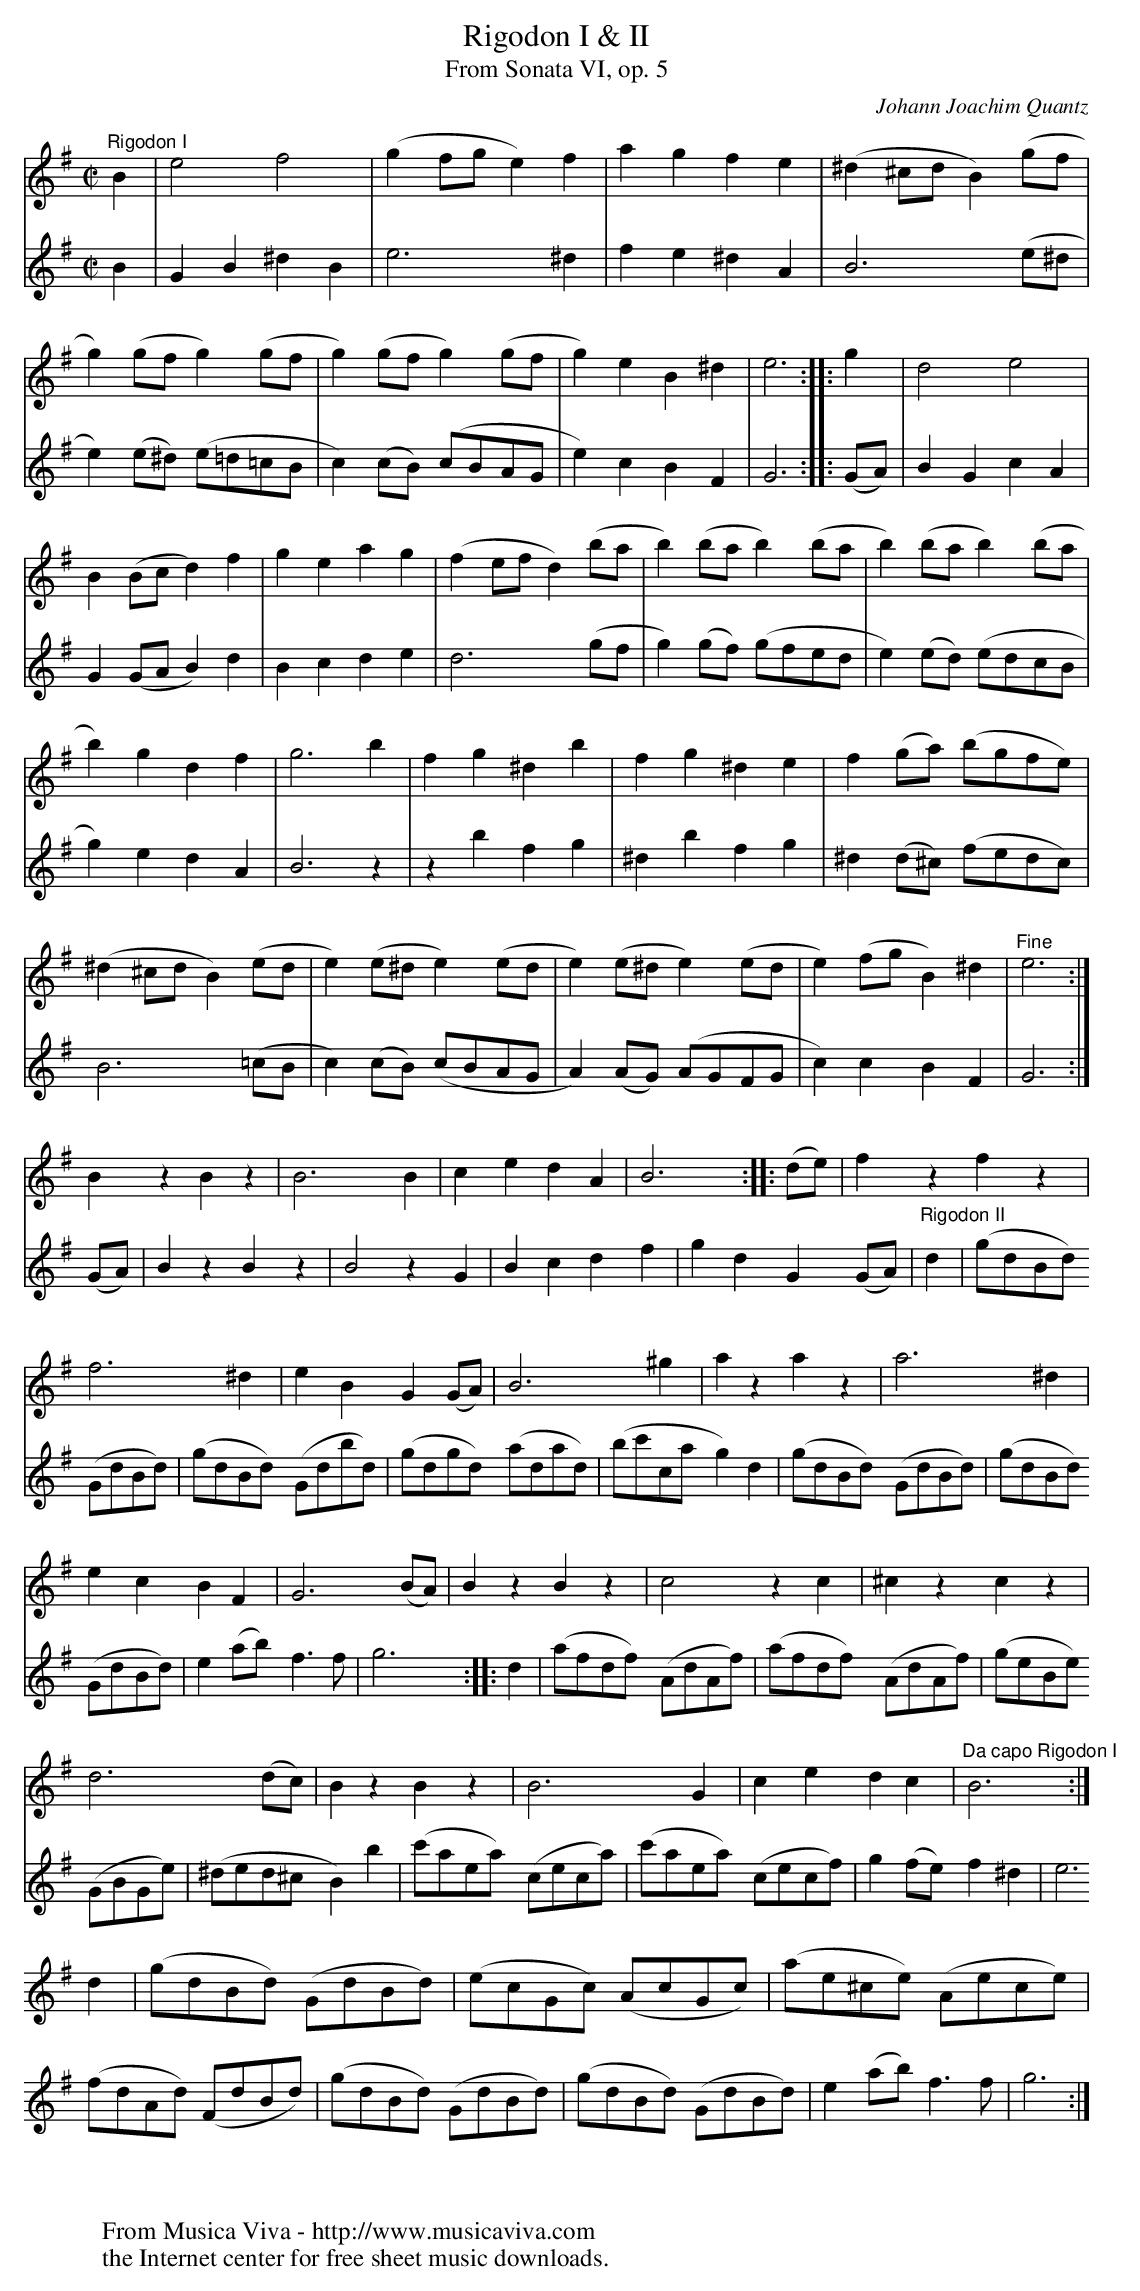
X:1
T:Rigodon I & II
T:From Sonata VI, op. 5
C:Johann Joachim Quantz
V:1 Program 1 73 %Flute
V:2 Program 1 72 %Piccolo
M:C|
L:1/8
K:Em
V:1
"^Rigodon I"B2|e4f4|(g2fg e2)f2|a2g2 f2e2|(^d2^cd B2)(gf|
V:2
B2|G2B2 ^d2B2|e6^d2|f2e2 ^d2A2|B6(e^d|
V:1
g2)(gf g2)(gf|g2)(gf g2)(gf|g2)e2 B2^d2|e6::g2|d4 e4|
V:2
e2)(e^d) (e=d=cB|c2)(cB) (cBAG|e2)c2 B2F2|G6::(GA)|B2G2 c2A2|
V:1
B2(Bc d2)f2|g2e2 a2g2|(f2ef d2)(ba|b2)(ba b2)(ba|b2)(ba b2)(ba|
V:2
G2(GA B2)d2|B2c2 d2e2|d6 (gf|g2)(gf) (gfed|e2)(ed) (edcB|
V:1
b2)g2 d2f2|g6b2|f2g2 ^d2b2|f2g2 ^d2e2|f2(ga) (bgfe)|
V:2
g2)e2 d2A2|B6z2|z2b2 f2g2|^d2b2 f2g2|^d2(d^c) (fedc)|
V:1
(^d2^cd B2)(ed|e2)(e^d e2)(ed|e2)(e^d e2)(ed|e2)(fg B2)^d2|"^Fine"e6:|
V:2
B6(=cB|c2)(cB) (cBAG|A2)(AG) (AGFG|c2)c2 B2F2|G6:|
K:G
(GA)|B2z2 B2z2|B4 z2G2|B2c2 d2f2|g2d2 G2(GA)|
V:2
K:G
"^Rigodon II"d2|(gdBd) (GdBd)|(gdBd) (Gdbd)|(gdgd) (adad)|(bc'ca g2)d2|
V:1
B2z2 B2z2|B6B2|c2e2 d2A2|B6::(de)|f2z2 f2z2|
V:2
(gdBd) (GdBd)|(gdBd) (GdBd)|e2(ab) f3f|g6::d2|(afdf) (AdAf)|
V:1
f6^d2|e2B2 G2(GA)|B6^g2|a2z2 a2z2|a6^d2|
V:2
(afdf) (AdAf)|(geBe) (GBGe)|(^ded^c B2)b2|(c'aea) (ceca)|(c'aea) (cecf)|
V:1
e2c2 B2F2|G6(BA)|B2z2 B2z2|c4 z2c2|^c2z2 c2z2|
V:2
g2(fe) f2^d2|e6d2|(gdBd) (GdBd)|(ecGc) (AcGc)|(ae^ce) (Aece)|
V:1
d6(dc)|B2z2 B2z2|B6G2|c2e2 d2c2|"^Da capo Rigodon I"B6:|
V:2
(fdAd) (FdBd)|(gdBd) (GdBd)|(gdBd) (GdBd)|e2(ab) f3f|g6:|
W:
W:
W:  From Musica Viva - http://www.musicaviva.com
W:  the Internet center for free sheet music downloads.
